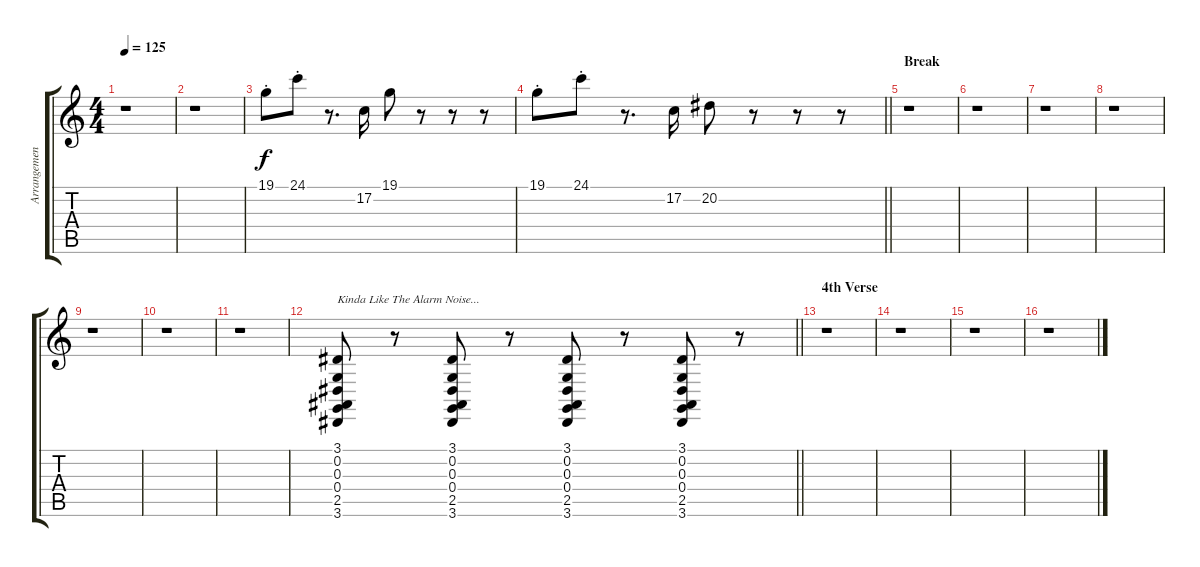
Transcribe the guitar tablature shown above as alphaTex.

\track ("Arrangements " "Arrangemen") {instrument piccolo}
\staff {score tabs}
\tuning (C4 G3 Eb3 Bb2 F2 C2) {hide}
\ts (4 4)
\tempo 125
\clef g2
\ks c
r.1{dy f} |
r.1 |
19.1{st}.8{balance 11} 24.1{st}.8 r.8{d} 17.2.16{balance 5} 19.1.8 r.8 r.8 r.8 |
\barLineRight lightlight
19.1{st}.8{balance 11} 24.1{st}.8 r.8{d} 17.2.16{balance 5} 20.2.8 r.8 r.8 r.8 |
\section ("" "Break")
r.1 |
r.1 |
r.1 |
r.1 |
r.1 |
r.1 |
r.1 |
\barLineRight lightlight
(3.1 0.2 0.3 0.4 2.5 3.6).8{txt "Kinda Like The Alarm Noise..." balance 11 instrument telephonering} r.8 (3.1 0.2 0.3 0.4 2.5 3.6).8 r.8 (3.1 0.2 0.3 0.4 2.5 3.6).8 r.8 (3.1 0.2 0.3 0.4 2.5 3.6).8 r.8 |
\section ("" "4th Verse")
r.1{instrument piccolo} |
r.1 |
r.1 |
r.1
